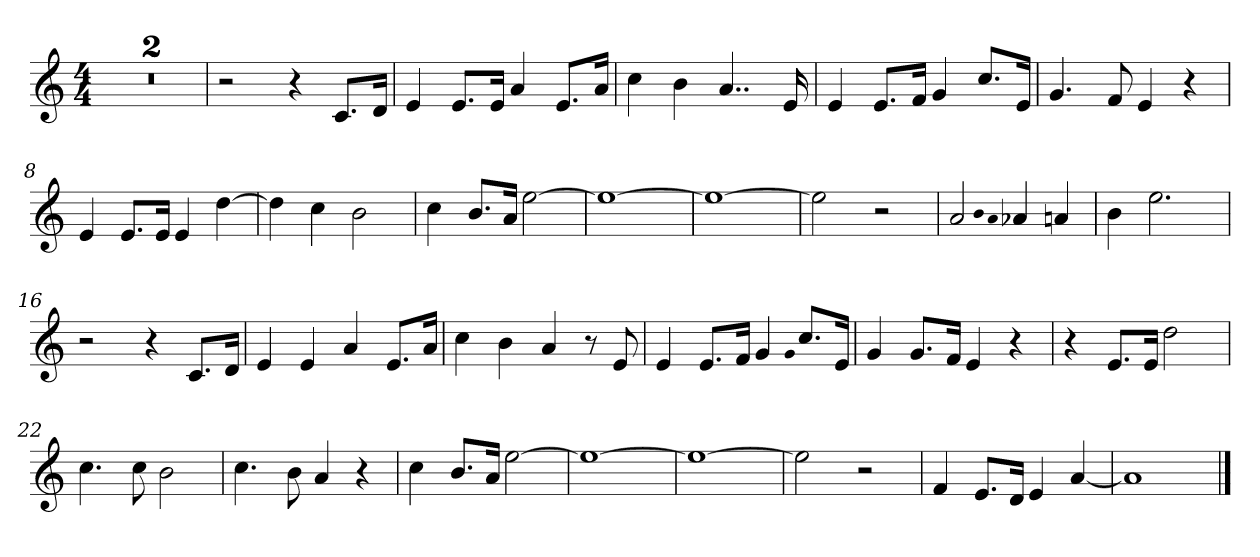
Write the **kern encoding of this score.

**kern
*part1
*staff1
*clefG2
*k[]
*M4/4
=1
1r
=2
1r
=3
2r
4r
8.c/L
16d/Jk
=4
4e
8.e/L
16e/Jk
4a
8.e/L
16a/Jk
=5
4cc
4b
4..a
16e
=6
4e
8.e/L
16f/Jk
4g
8.cc/L
16e/Jk
=7
4.g
8f
4e
4r
=8
4e
8.e/L
16e/Jk
4e
[4dd
=9
4dd]
4cc
2b
=10
4cc
8.b/L
16a/Jk
[2ee
=11
1ee_
=12
1ee_
=13
2ee]
2r
=14
2a
qb
qa
4a-X
4an
=15
4b
2.ee
=16
2r
4r
8.c/L
16d/Jk
=17
4e
4e
4a
8.e/L
16a/Jk
=18
4cc
4b
4a
8r
8e
=19
4e
8.e/L
16f/Jk
4g
qg
8.cc/L
16e/Jk
=20
4g
8.g/L
16f/Jk
4e
4r
=21
4r
8.e/L
16e/Jk
2dd
=22
4.cc
8cc
2b
=23
4.cc
8b
4a
4r
=24
4cc
8.b/L
16a/Jk
[2ee
=25
1ee_
=26
1ee_
=27
2ee]
2r
=28
4f
8.e/L
16d/Jk
4e
[4a
=29
1a]
==
*-
